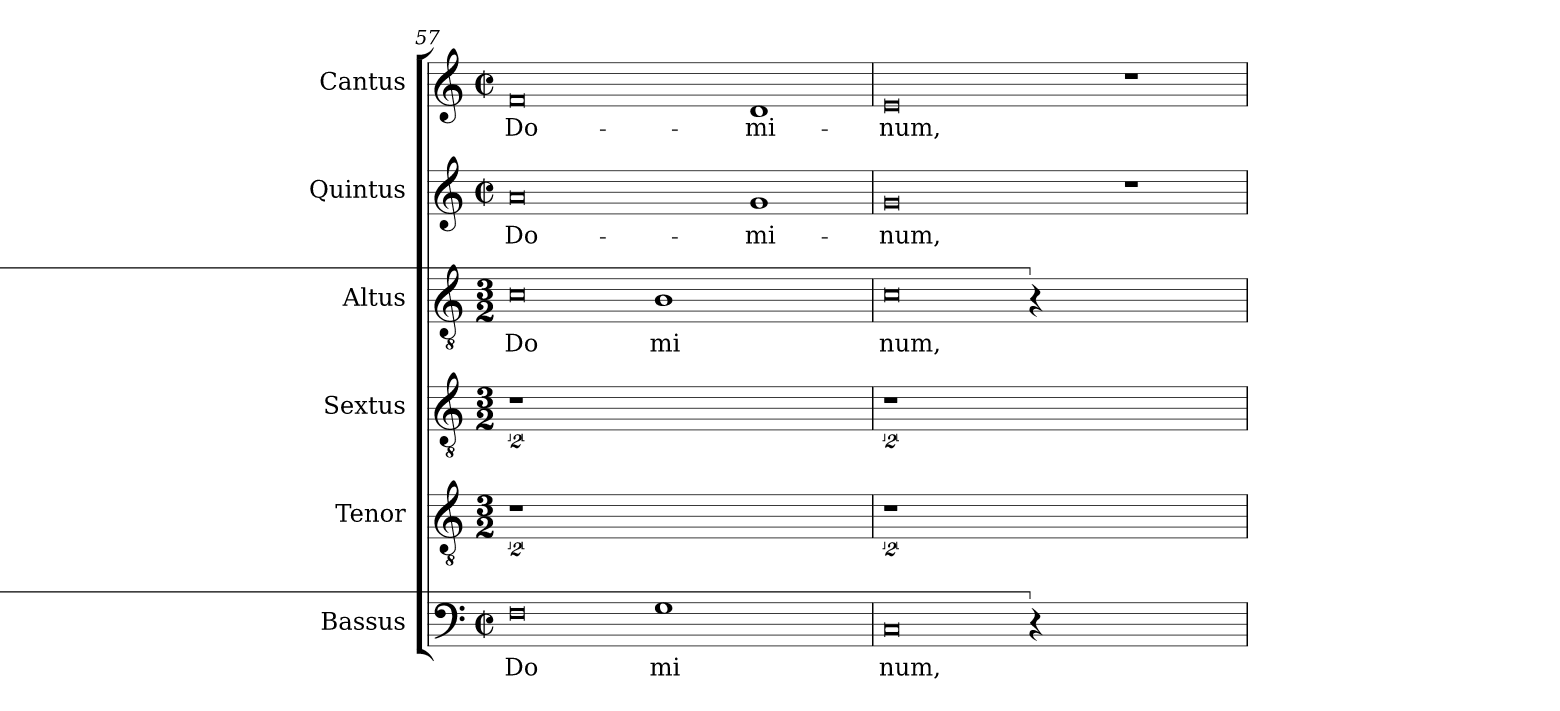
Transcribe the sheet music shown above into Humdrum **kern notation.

**kern	**text	**kern	**kern	**kern	**text	**kern	**text	**kern	**text
*part6	*part6	*part5	*part4	*part3	*part3	*part2	*part2	*part1	*part1
*staff6	*staff6	*staff5	*staff4	*staff3	*staff3	*staff2	*staff2	*staff1	*staff1
*I"Bassus	*	*I"Tenor	*I"Sextus	*I"Altus	*	*I"Quintus	*	*I"Cantus	*
*clefF4	*	*clefGv2	*clefGv2	*clefGv2	*	*clefG2	*	*clefG2	*
*M2/2	*	*M3/2	*M3/2	*M3/2	*	*M2/2	*	*M2/2	*
*met(c|)	*	*	*	*	*	*met(c|)	*	*met(c|)	*
=57	=57	=57	=57	=57	=57	=57	=57	=57	=57
!	!LO:LY:b:cj	!	!	!	!LO:LY:b:cj	!LO:N:vis=0	!LO:LY:b:cj	!LO:N:vis=0	!LO:LY:b:cj
0F	Do	2%9r	2%9r	0c	Do	0.a	Do-	0.f	Do-
!	!LO:LY:b:cj	!	!	!	!LO:LY:b:cj	!	!	!	!
1G	mi	.	.	1B	mi	.	.	.	.
!	!	!	!	!	!	!LO:N:vis=1	!LO:LY:b:cj	!LO:N:vis=1	!LO:LY:b:cj
1.ryy	.	.	.	1.ryy	.	1.g	-mi-	1.d	-mi-
=58	=58	=58	=58	=58	=58	=58	=58	=58	=58
!	!LO:LY:b:cj	!	!	!	!LO:LY:b:cj	!LO:N:vis=0	!LO:LY:b:cj	!LO:N:vis=0	!LO:LY:b:cj
0C	num,	2%9r	2%9r	0c	num,	0.g	-num,	0.e	-num,
!LO:N:vis=1	!	!	!	!LO:N:vis=1	!	!	!	!	!
2%5r	.	.	.	2%5r	.	.	.	.	.
!	!	!	!	!	!	!LO:N:vis=1	!	!LO:N:vis=1	!
.	.	.	.	.	.	1.r	.	1.r	.
=	=	=	=	=	=	=	=	=	=
*-	*-	*-	*-	*-	*-	*-	*-	*-	*-
